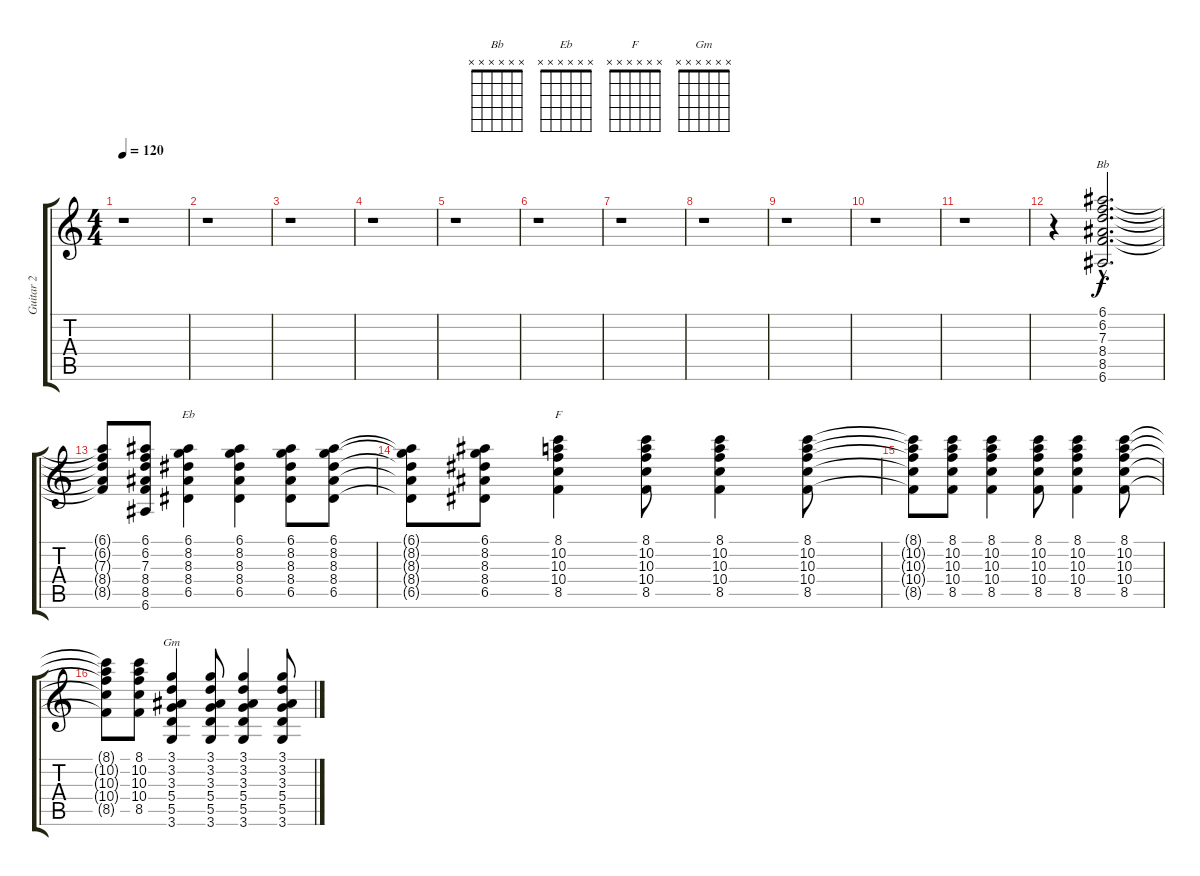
\track ("Guitar 2" "Guitar 2") {instrument acousticguitarsteel}
\staff {score tabs}
\tuning (E4 B3 G3 D3 A2 E2) {hide}
\chord ("Bb" x x x x x x) {firstfret 0}
\chord ("Eb" x x x x x x) {firstfret 0}
\chord ("F" x x x x x x) {firstfret 0}
\chord ("Gm" x x x x x x) {firstfret 0}
\ts (4 4)
\tempo 120
\clef g2
\ks c
r.1{dy f} |
r.1 |
r.1 |
r.1 |
r.1 |
r.1 |
r.1 |
r.1 |
r.1 |
r.1 |
r.1 |
r.4 (6.1{hac} 6.2{hac} 7.3{hac} 8.4{hac} 8.5{hac} 6.6{hac}).2{d ch "Bb"} |
(6.1{t} 6.2{t} 7.3{t} 8.4{t} 8.5{t}).8 (6.1 6.2 7.3 8.4 8.5 6.6).8 (6.1 8.2 8.3 8.4 6.5).4{ch "Eb"} (6.1 8.2 8.3 8.4 6.5).4 (6.1 8.2 8.3 8.4 6.5).8 (6.1 8.2 8.3 8.4 6.5).8 |
(6.1{t} 8.2{t} 8.3{t} 8.4{t} 6.5{t}).8 (6.1 8.2 8.3 8.4 6.5).8 (8.1 10.2 10.3 10.4 8.5).4{ch "F"} (8.1 10.2 10.3 10.4 8.5).8 (8.1 10.2 10.3 10.4 8.5).4 (8.1 10.2 10.3 10.4 8.5).8 |
(8.1{t} 10.2{t} 10.3{t} 10.4{t} 8.5{t}).8 (8.1 10.2 10.3 10.4 8.5).8 (8.1 10.2 10.3 10.4 8.5).4 (8.1 10.2 10.3 10.4 8.5).8 (8.1 10.2 10.3 10.4 8.5).4 (8.1 10.2 10.3 10.4 8.5).8 |
(8.1{t} 10.2{t} 10.3{t} 10.4{t} 8.5{t}).8 (8.1 10.2 10.3 10.4 8.5).8 (3.1 3.2 3.3 5.4 5.5 3.6).4{ch "Gm"} (3.1 3.2 3.3 5.4 5.5 3.6).8 (3.1 3.2 3.3 5.4 5.5 3.6).4 (3.1 3.2 3.3 5.4 5.5 3.6).8
